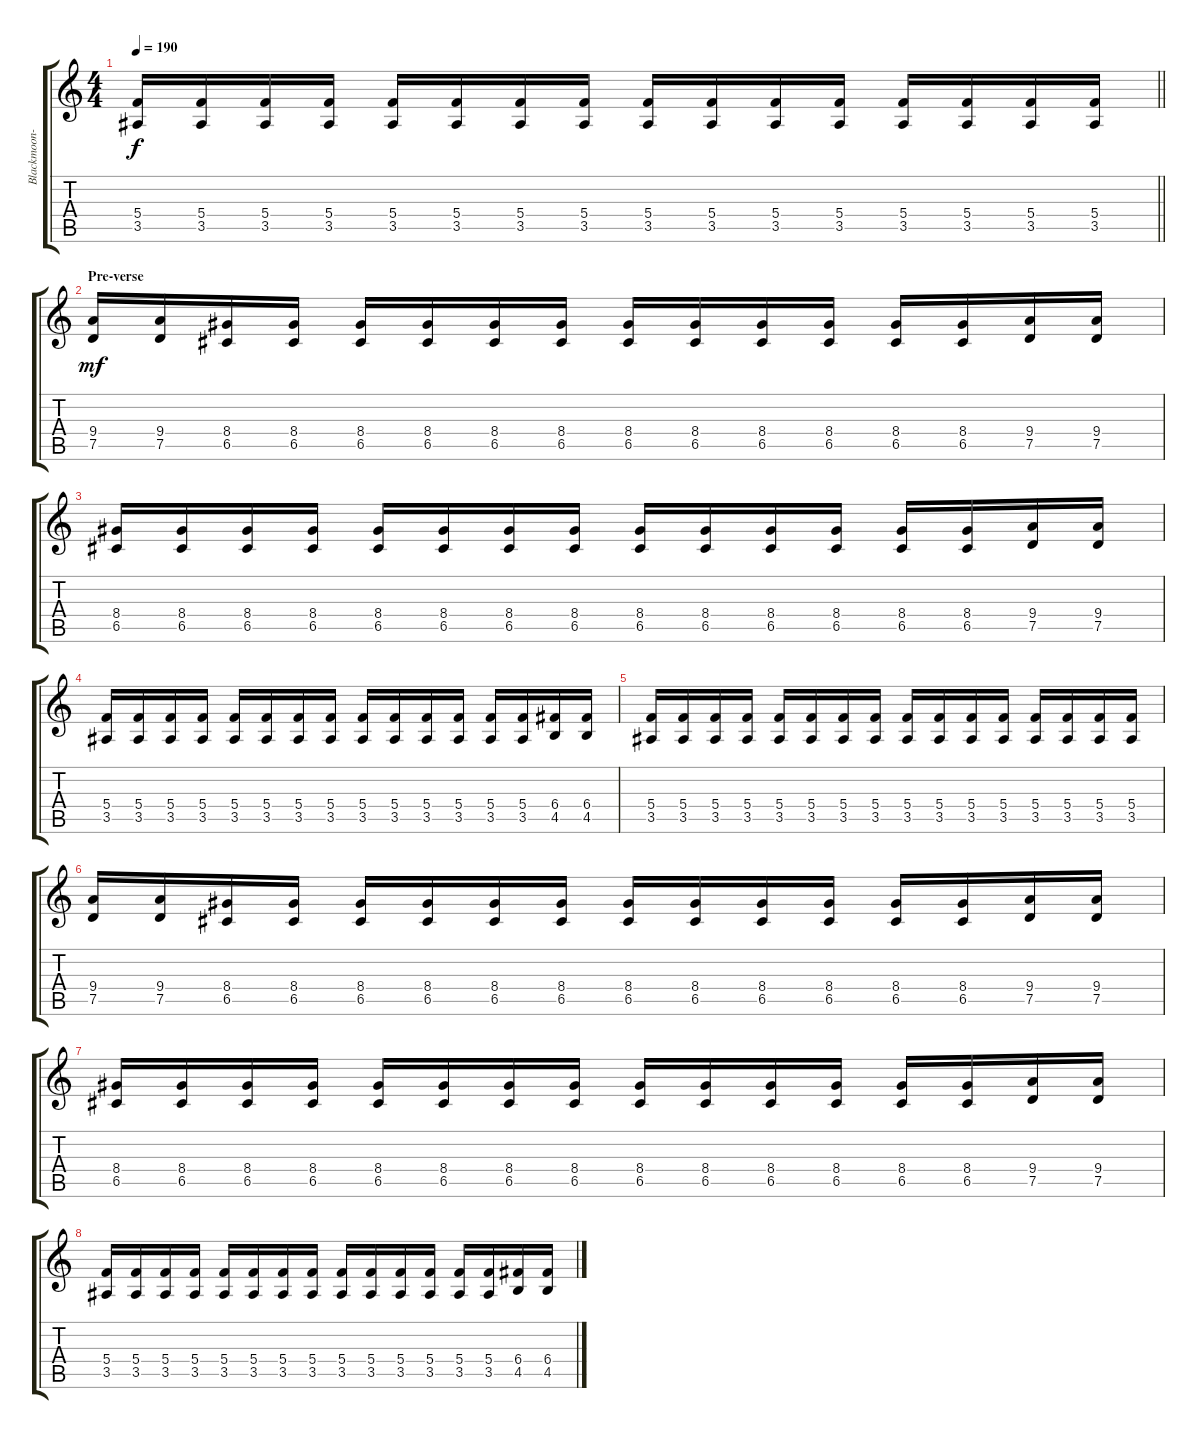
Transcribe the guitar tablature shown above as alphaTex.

\track ("Blackmoon-Guitar II" "Blackmoon-") {instrument distortionguitar}
\staff {score tabs}
\tuning (D4 A3 F3 C3 G2 D2) {hide}
\ts (4 4)
\tempo 190
\clef g2
\barLineRight lightlight
\ks c
(5.4 3.5).16{dy f} (5.4 3.5).16 (5.4 3.5).16 (5.4 3.5).16 (5.4 3.5).16 (5.4 3.5).16 (5.4 3.5).16 (5.4 3.5).16 (5.4 3.5).16 (5.4 3.5).16 (5.4 3.5).16 (5.4 3.5).16 (5.4 3.5).16 (5.4 3.5).16 (5.4 3.5).16 (5.4 3.5).16 |
\section ("" "Pre-verse")
(9.4 7.5).16{dy mf} (9.4 7.5).16 (8.4 6.5).16 (8.4 6.5).16 (8.4 6.5).16 (8.4 6.5).16 (8.4 6.5).16 (8.4 6.5).16 (8.4 6.5).16 (8.4 6.5).16 (8.4 6.5).16 (8.4 6.5).16 (8.4 6.5).16 (8.4 6.5).16 (9.4 7.5).16 (9.4 7.5).16 |
(8.4 6.5).16 (8.4 6.5).16 (8.4 6.5).16 (8.4 6.5).16 (8.4 6.5).16 (8.4 6.5).16 (8.4 6.5).16 (8.4 6.5).16 (8.4 6.5).16 (8.4 6.5).16 (8.4 6.5).16 (8.4 6.5).16 (8.4 6.5).16 (8.4 6.5).16 (9.4 7.5).16 (9.4 7.5).16 |
(5.4 3.5).16 (5.4 3.5).16 (5.4 3.5).16 (5.4 3.5).16 (5.4 3.5).16 (5.4 3.5).16 (5.4 3.5).16 (5.4 3.5).16 (5.4 3.5).16 (5.4 3.5).16 (5.4 3.5).16 (5.4 3.5).16 (5.4 3.5).16 (5.4 3.5).16 (6.4 4.5).16 (6.4 4.5).16 |
(5.4 3.5).16 (5.4 3.5).16 (5.4 3.5).16 (5.4 3.5).16 (5.4 3.5).16 (5.4 3.5).16 (5.4 3.5).16 (5.4 3.5).16 (5.4 3.5).16 (5.4 3.5).16 (5.4 3.5).16 (5.4 3.5).16 (5.4 3.5).16 (5.4 3.5).16 (5.4 3.5).16 (5.4 3.5).16 |
(9.4 7.5).16 (9.4 7.5).16 (8.4 6.5).16 (8.4 6.5).16 (8.4 6.5).16 (8.4 6.5).16 (8.4 6.5).16 (8.4 6.5).16 (8.4 6.5).16 (8.4 6.5).16 (8.4 6.5).16 (8.4 6.5).16 (8.4 6.5).16 (8.4 6.5).16 (9.4 7.5).16 (9.4 7.5).16 |
(8.4 6.5).16 (8.4 6.5).16 (8.4 6.5).16 (8.4 6.5).16 (8.4 6.5).16 (8.4 6.5).16 (8.4 6.5).16 (8.4 6.5).16 (8.4 6.5).16 (8.4 6.5).16 (8.4 6.5).16 (8.4 6.5).16 (8.4 6.5).16 (8.4 6.5).16 (9.4 7.5).16 (9.4 7.5).16 |
(5.4 3.5).16 (5.4 3.5).16 (5.4 3.5).16 (5.4 3.5).16 (5.4 3.5).16 (5.4 3.5).16 (5.4 3.5).16 (5.4 3.5).16 (5.4 3.5).16 (5.4 3.5).16 (5.4 3.5).16 (5.4 3.5).16 (5.4 3.5).16 (5.4 3.5).16 (6.4 4.5).16 (6.4 4.5).16
